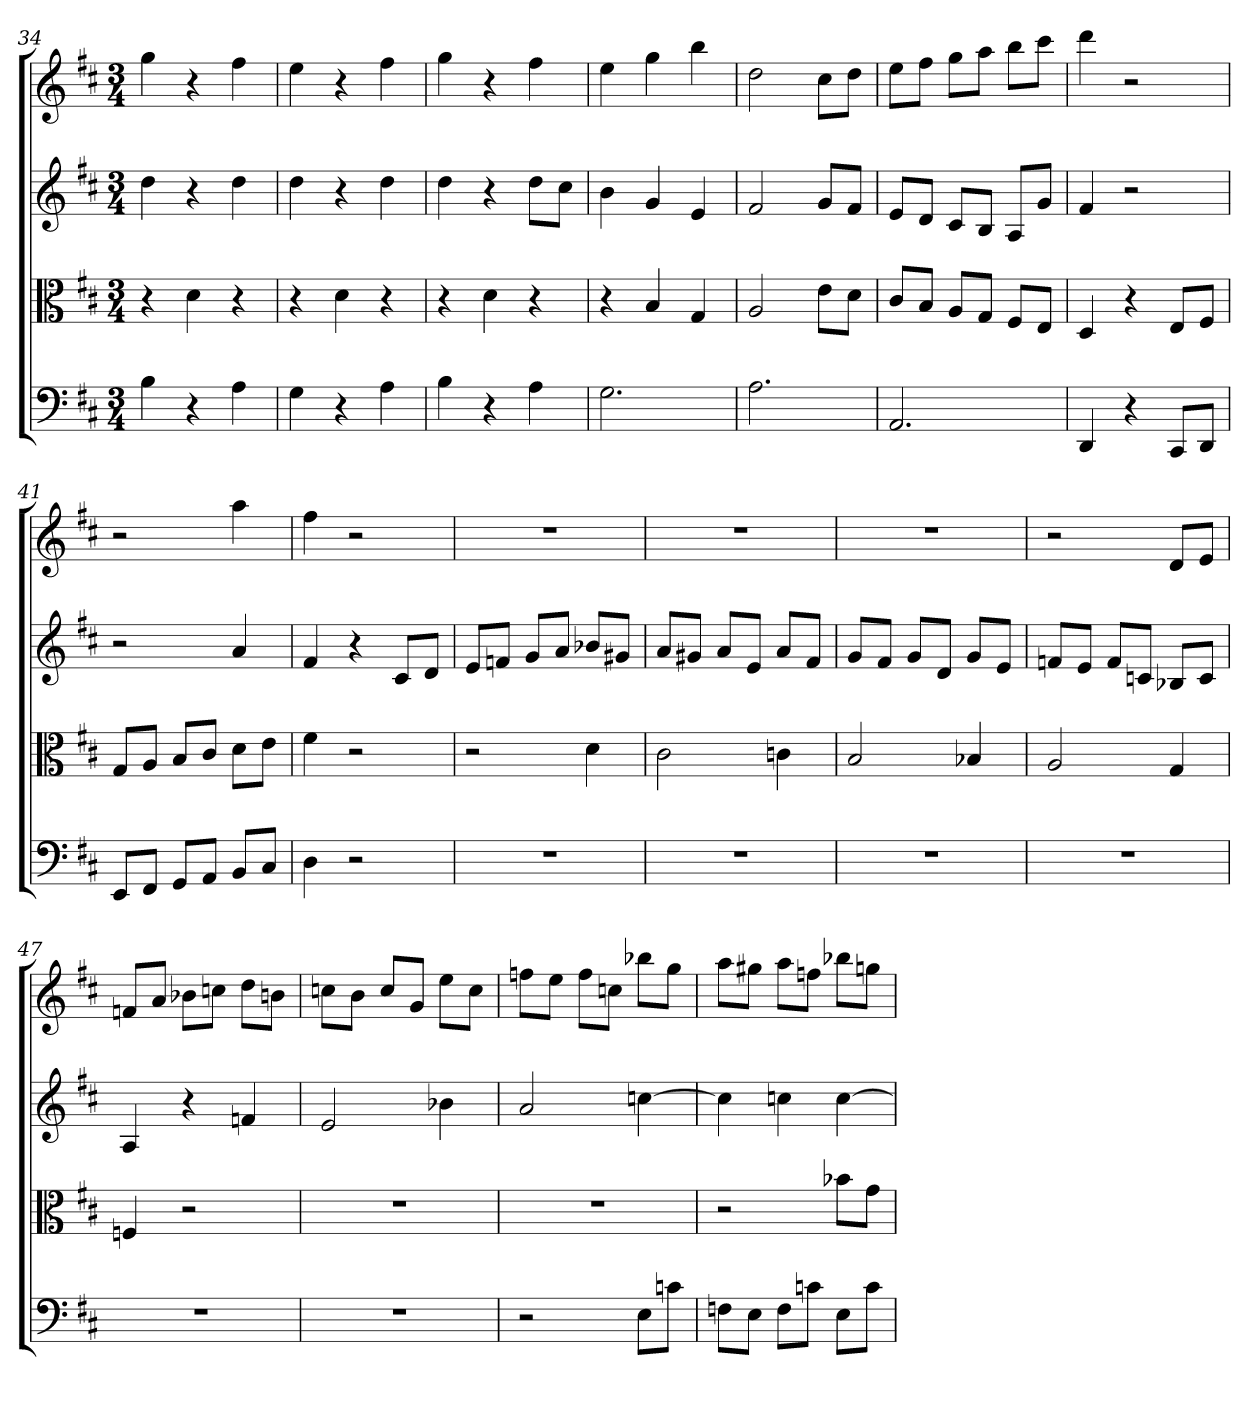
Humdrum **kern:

**kern	**kern	**kern	**kern
*part4	*part3	*part2	*part1
*staff4	*staff3	*staff2	*staff1
*clefF4	*clefC3	*	*
*k[f#c#]	*k[f#c#]	*k[f#c#]	*k[f#c#]
*D:	*D:	*D:	*D:
*M3/4	*M3/4	*M3/4	*M3/4
=34	=34	=34	=34
4B	4r	4dd	4gg
4r	4d	4r	4r
4A	4r	4dd	4ff#
=35	=35	=35	=35
4G	4r	4dd	4ee
4r	4d	4r	4r
4A	4r	4dd	4ff#
=36	=36	=36	=36
4B	4r	4dd	4gg
4r	4d	4r	4r
4A	4r	8ddL	4ff#
.	.	8cc#J	.
=37	=37	=37	=37
2.G	4r	4b	4ee
.	4B	4g	4gg
.	4G	4e	4bb
=38	=38	=38	=38
2.A	2A	2f#	2dd
.	8e\L	8gL	8cc#L
.	8d\J	8f#J	8ddJ
=39	=39	=39	=39
2.AA	8c#/L	8eL	8eeL
.	8B/J	8dJ	8ff#J
.	8A/L	8c#L	8ggL
.	8G/J	8BJ	8aaJ
.	8F#/L	8AL	8bbL
.	8E/J	8gJ	8ccc#J
=40	=40	=40	=40
4DD	4D	4f#	4ddd
4r	4r	2r	2r
8CC#/L	8E/L	.	.
8DD/J	8F#/J	.	.
=41	=41	=41	=41
8EE/L	8G/L	2r	2r
8FF#/J	8A/J	.	.
8GG/L	8B/L	.	.
8AA/J	8c#/J	.	.
8BB/L	8d\L	4a	4aa
8C#/J	8e\J	.	.
=42	=42	=42	=42
4D	4f#	4f#	4ff#
2r	2r	4r	2r
.	.	8c#L	.
.	.	8dJ	.
=43	=43	=43	=43
2.r	2r	8eL	2.r
.	.	8fnJ	.
.	.	8gL	.
.	.	8aJ	.
.	4d	8b-XL	.
.	.	8g#XJ	.
=44	=44	=44	=44
2.r	2c#	8aL	2.r
.	.	8g#XJ	.
.	.	8aL	.
.	.	8eJ	.
.	4cn	8aL	.
.	.	8f#J	.
=45	=45	=45	=45
2.r	2B	8gL	2.r
.	.	8f#J	.
.	.	8gL	.
.	.	8dJ	.
.	4B-X	8gL	.
.	.	8eJ	.
=46	=46	=46	=46
2.r	2A	8fnL	2r
.	.	8eJ	.
.	.	8fL	.
.	.	8cnJ	.
.	4G	8B-XL	8dL
.	.	8cJ	8eJ
=47	=47	=47	=47
2.r	4Fn	4A	8fnL
.	.	.	8aJ
.	2r	4r	8b-XL
.	.	.	8ccnJ
.	.	4fn	8ddL
.	.	.	8bnJ
=48	=48	=48	=48
2.r	2.r	2e	8ccnL
.	.	.	8bJ
.	.	.	8ccL
.	.	.	8gJ
.	.	4b-X	8eeL
.	.	.	8ccJ
=49	=49	=49	=49
2r	2.r	2a	8ffnL
.	.	.	8eeJ
.	.	.	8ffL
.	.	.	8ccnJ
8E\L	.	[4ccn	8bb-XL
8cn\J	.	.	8ggJ
=50	=50	=50	=50
8Fn\L	2r	4cc]	8aaL
8E\J	.	.	8gg#XJ
8F\L	.	4ccn	8aaL
8cn\J	.	.	8ffnJ
8E\L	8b-X\L	[4cc	8bb-XL
8c\J	8g\J	.	8ggnJ
=	=	=	=
*-	*-	*-	*-
